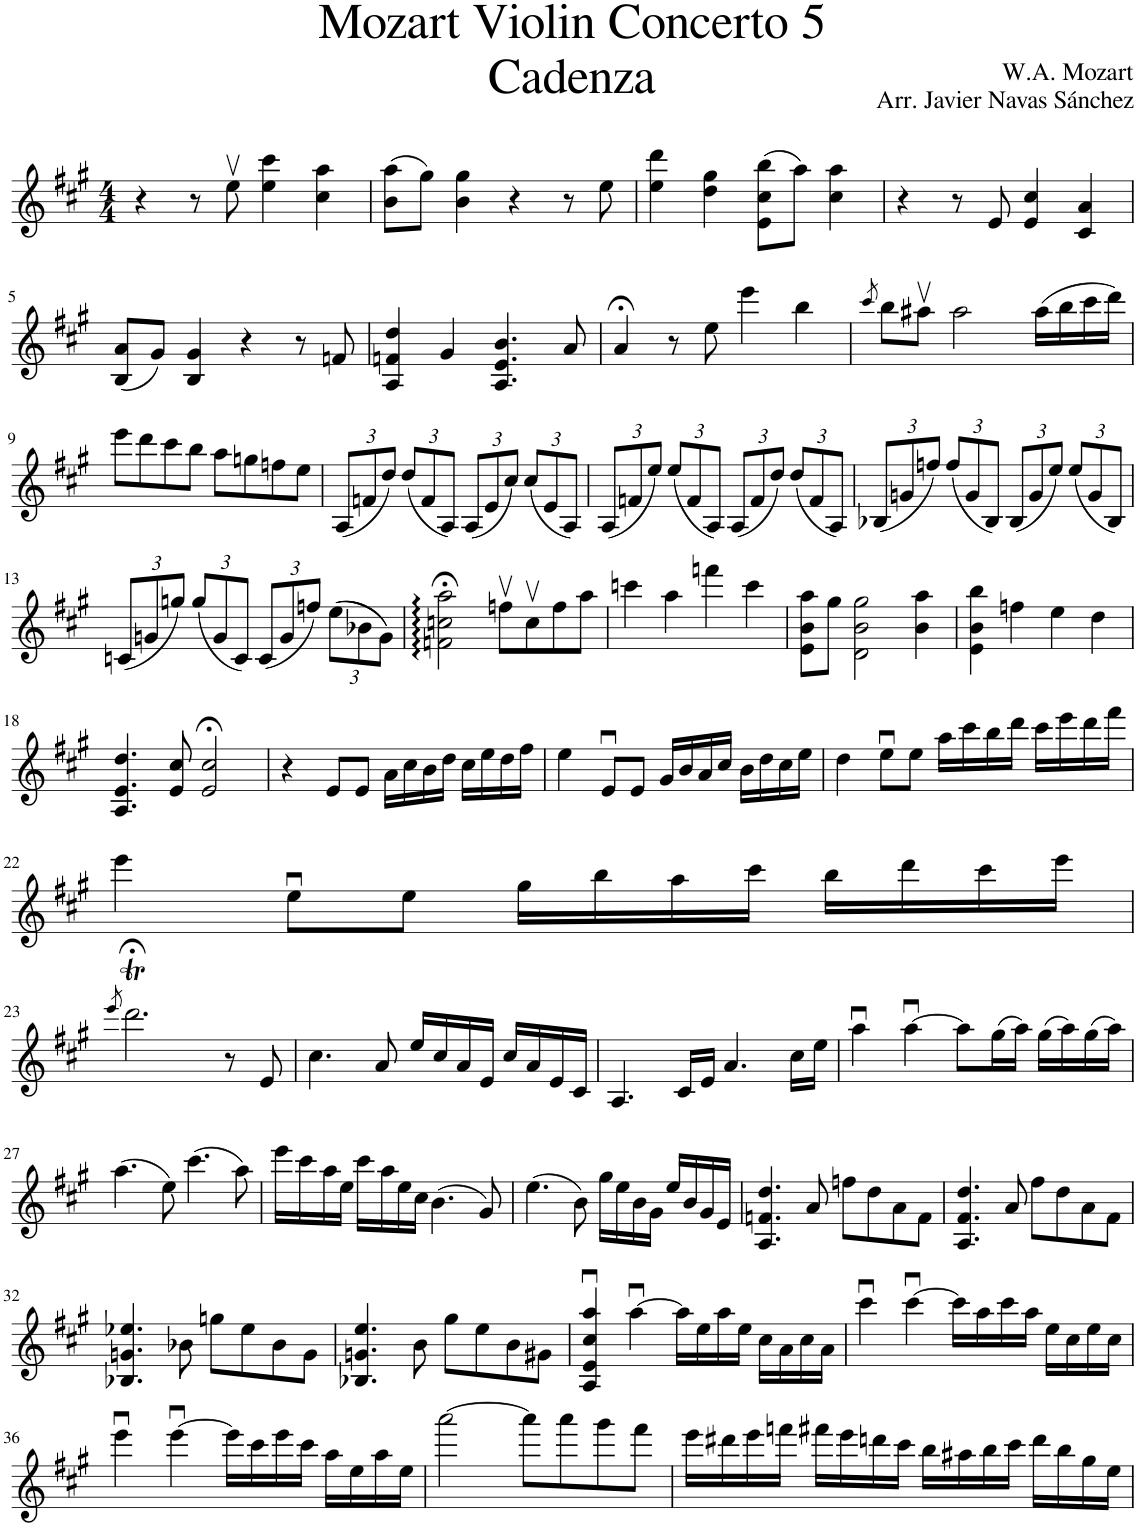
**kern
*part1
*staff1
*I"Piano
*I'Pno.
*clefG2
*k[f#c#g#]
*M4/4
=1
4r
8r
8eev\
4ee\ 4ccc#\
4cc#\ 4aa\
=2
(8b\ 8aa\L
8gg#\J)
4b\ 4gg#\
4r
8r
8ee\
=3
4ee\ 4ddd\
4dd\ 4gg#\
(8e\ 8cc#\ 8bb\L
8aa\J)
4cc#\ 4aa\
=4
4r
8r
8e/
4e/ 4cc#/
4c#/ 4a/
!!LO:LB:g=z
=5
(8B/ 8a/L
8g#/J)
4B/ 4g#/
4r
8r
8fn/
=6
4A/ 4fn/ 4dd/
4g#/
4.A/ 4.e/ 4.b/
8a/
=7
4a;</
8r
8ee\
4eee\
4bb\
=8
8qccc#/
8bb\L
8aa#Xv\J
2aa#\
(16aa#\LL
16bb\
16ccc#\
16ddd\JJ)
!!LO:LB:g=z
=9
8eee\L
8ddd\
8ccc#\
8bb\J
8aa\L
8ggn\
8ffn\
8ee\J
=10
*Xbrackettup
(12A/L
12fn/
12dd/J)
(12dd/L
12f/
12A/J)
(12A/L
12e/
12cc#/J)
(12cc#/L
12e/
12A/J)
=11
(12A/L
12fn/
12ee/J)
(12ee/L
12f/
12A/J)
(12A/L
12f/
12dd/J)
(12dd/L
12f/
12A/J)
=12
(12B-X/L
12gn/
12ffn/J)
(12ff/L
12g/
12B-/J)
(12B-/L
12g/
12ee/J)
(12ee/L
12g/
12B-/J)
!!LO:LB:g=z
=13
(12cn/L
12gn/
12ggn/J)
(12gg/L
12g/
12c/J)
(12c/L
12g/
12ffn/J)
((12ee\L
12b-X\
12g\J))
=14
2fn\:;< 2ccn\:;< 2aa\:;<
8ffnv\L
8ccv\
8ff\
8aa\J
=15
4cccn\
4aa\
4fffn\
4ccc\
=16
8e\ 8b\ 8aa\L
8gg#\J
2d\ 2b\ 2gg#\
4b\ 4aa\
=17
4e\ 4b\ 4bb\
4ffn\
4ee\
4dd\
!!LO:LB:g=z
=18
4.A/ 4.e/ 4.dd/
8e/ 8cc#/
2e/;< 2cc#/;<
=19
4r
8e/L
8e/J
16a\LL
16cc#\
16b\
16dd\JJ
16cc#\LL
16ee\
16dd\
16ff#\JJ
=20
4ee\
8eu/L
8e/J
16g#/LL
16b/
16a/
16cc#/JJ
16b\LL
16dd\
16cc#\
16ee\JJ
=21
4dd\
8eeu\L
8ee\J
16aa\LL
16ccc#\
16bb\
16ddd\JJ
16ccc#\LL
16eee\
16ddd\
16fff#\JJ
!!LO:LB:g=z
=22
4eee\
8eeu\L
8ee\J
16gg#\LL
16bb\
16aa\
16ccc#\JJ
16bb\LL
16ddd\
16ccc#\
16eee\JJ
!!LO:LB:g=z
=23
8qeee/
2.ddd;<T\
8r
8e/
=24
4.cc#\
8a/
16ee/LL
16cc#/
16a/
16e/JJ
16cc#/LL
16a/
16e/
16c#/JJ
=25
4.A/
16c#/LL
16e/JJ
4.a/
16cc#\LL
16ee\JJ
=26
4aau\
[4aau\
8aa\L]
(16gg#\L
16aa\JJ)
(16gg#\LL
16aa\)
(16gg#\
16aa\JJ)
!!LO:LB:g=z
=27
(4.aa\
8ee\)
(4.ccc#\
8aa\)
=28
16eee\LL
16ccc#\
16aa\
16ee\JJ
16ccc#\LL
16aa\
16ee\
16cc#\JJ
(4.b\
8g#/)
=29
(4.ee\
8b\)
16gg#\LL
16ee\
16b\
16g#\JJ
16ee/LL
16b/
16g#/
16e/JJ
=30
4.A/ 4.fn/ 4.dd/
8a/
8ffn\L
8dd\
8a\
8f\J
=31
4.A/ 4.f#/ 4.dd/
8a/
8ff#\L
8dd\
8a\
8f#\J
!!LO:LB:g=z
=32
4.B-X/ 4.gn/ 4.ee-X/
8b-X\
8ggn\L
8ee-\
8b-\
8g\J
=33
4.B-X/ 4.gn/ 4.ee/
8b\
8gg#\L
8ee\
8b\
8g#X\J
=34
4A/u 4e/u 4cc#/u 4aa/u
[4aau\
16aa\LL]
16ee\
16aa\
16ee\JJ
16cc#\LL
16a\
16cc#\
16a\JJ
=35
4ccc#u\
[4ccc#u\
16ccc#\LL]
16aa\
16ccc#\
16aa\JJ
16ee\LL
16cc#\
16ee\
16cc#\JJ
!!LO:LB:g=z
=36
4eeeu\
[4eeeu\
16eee\LL]
16ccc#\
16eee\
16ccc#\JJ
16aa\LL
16ee\
16aa\
16ee\JJ
=37
[2aaa\
8aaa\L]
8aaa\
8ggg#\
8fff#\J
=38
16eee\LL
16ddd#X\
16eee\
16fffn\JJ
16fff#X\LL
16eee\
16dddn\
16ccc#\JJ
16bb\LL
16aa#X\
16bb\
16ccc#\JJ
16ddd\LL
16bb\
16gg#\
16ee\JJ
=
*-
